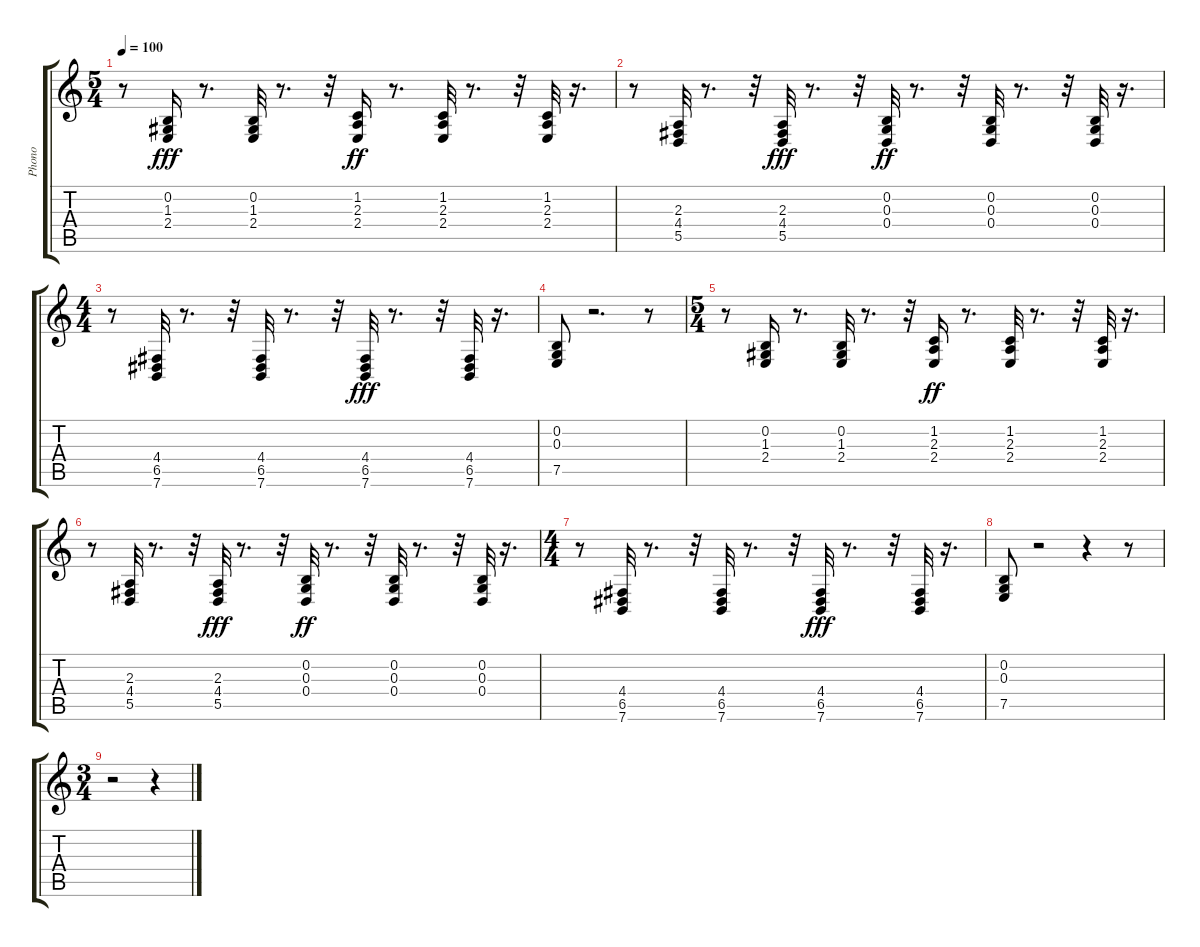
\track ("Phono" "Phono") {instrument honkytonkpiano}
\staff {score tabs}
\tuning (E4 B3 G3 D3 A2 E2) {hide}
\ts (5 4)
\tempo 100
\clef g2
\ks c
r.8{dy fff} (0.2 1.3 2.4).16 r.8{d} (0.2 1.3 2.4).32 r.8{d} r.32 (1.2 2.3 2.4).16{dy ff} r.8{d} (1.2 2.3 2.4).32 r.8{d} r.32 (1.2 2.3 2.4).32 r.16{d} |
r.8 (2.3 4.4 5.5).32 r.8{d} r.32 (2.3 4.4 5.5).32{dy fff} r.8{d} r.32 (0.2 0.3 0.4).32{dy ff} r.8{d} r.32 (0.2 0.3 0.4).32 r.8{d} r.32 (0.2 0.3 0.4).32 r.16{d} |
\ts (4 4)
r.8 (4.4 6.5 7.6).32 r.8{d} r.32 (4.4 6.5 7.6).32 r.8{d} r.32 (4.4 6.5 7.6).32{dy fff} r.8{d} r.32 (4.4 6.5 7.6).32 r.16{d} |
(0.2 0.3 7.5).8 r.2{d} r.8 |
\ts (5 4)
r.8 (0.2 1.3 2.4).16 r.8{d} (0.2 1.3 2.4).32 r.8{d} r.32 (1.2 2.3 2.4).16{dy ff} r.8{d} (1.2 2.3 2.4).32 r.8{d} r.32 (1.2 2.3 2.4).32 r.16{d} |
r.8 (2.3 4.4 5.5).32 r.8{d} r.32 (2.3 4.4 5.5).32{dy fff} r.8{d} r.32 (0.2 0.3 0.4).32{dy ff} r.8{d} r.32 (0.2 0.3 0.4).32 r.8{d} r.32 (0.2 0.3 0.4).32 r.16{d} |
\ts (4 4)
r.8 (4.4 6.5 7.6).32 r.8{d} r.32 (4.4 6.5 7.6).32 r.8{d} r.32 (4.4 6.5 7.6).32{dy fff} r.8{d} r.32 (4.4 6.5 7.6).32 r.16{d} |
(0.2 0.3 7.5).8 r.2 r.4 r.8 |
\ts (3 4)
r.2 r.4
